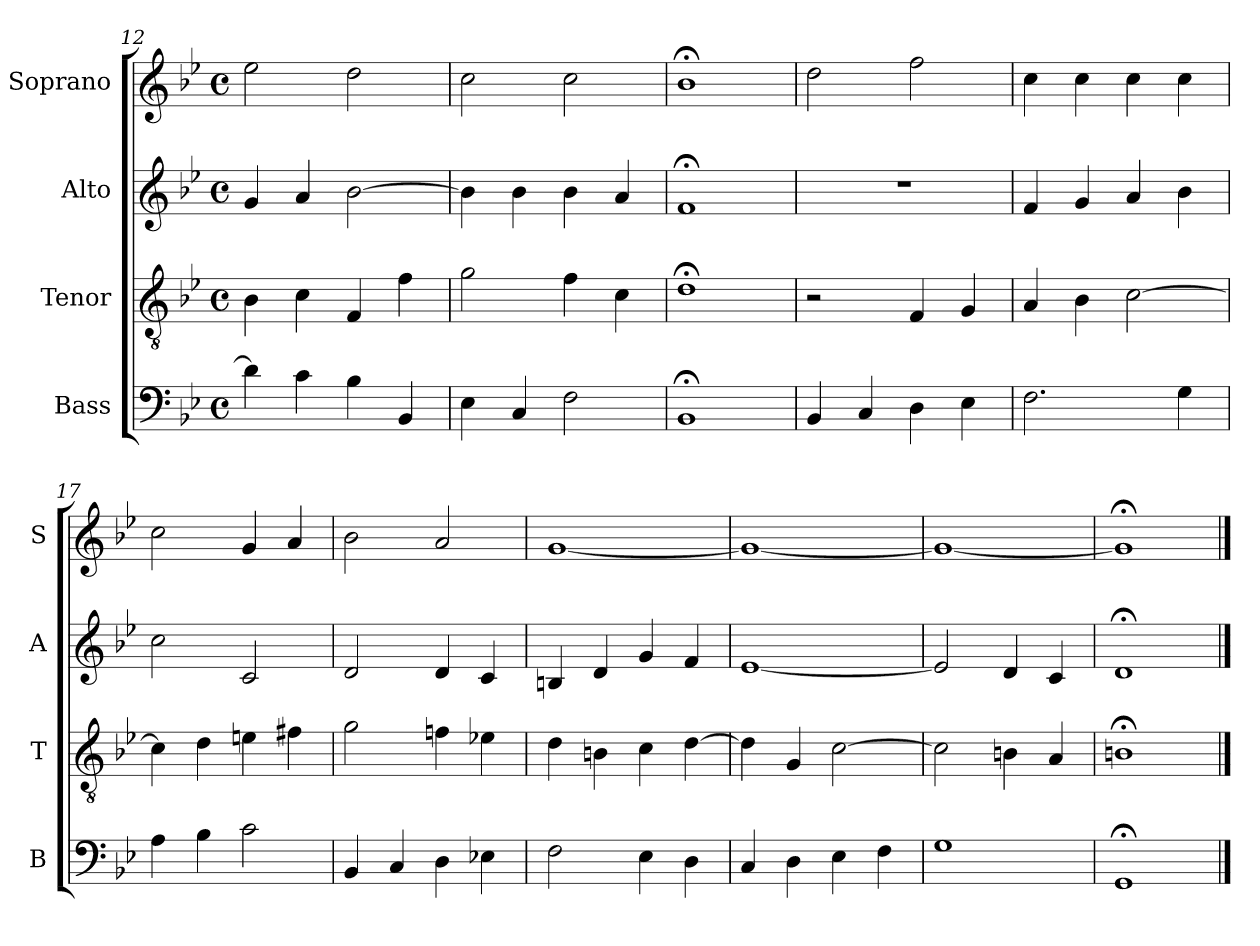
**kern	**kern	**kern	**kern
*part4	*part3	*part2	*part1
*staff4	*staff3	*staff2	*staff1
*I"Bass	*I"Tenor	*I"Alto	*I"Soprano
*I'B	*I'T	*I'A	*I'S
*clefF4	*clefGv2	*clefG2	*clefG2
*k[b-e-]	*k[b-e-]	*k[b-e-]	*k[b-e-]
*g:	*g:	*g:	*g:
*M4/4	*M4/4	*M4/4	*M4/4
*met(c)	*met(c)	*met(c)	*met(c)
=12	=12	=12	=12
4d]	4B-	4g	2ee-
4c	4c	4a	.
4B-	4F	[2b-	2dd
4BB-	4f	.	.
=13	=13	=13	=13
4E-	2g	4b-]	2cc
4C	.	4b-	.
2F	4f	4b-	2cc
.	4c	4a	.
=14	=14	=14	=14
1BB-;<	1d;<	1f;<	1b-;<
=15	=15	=15	=15
4BB-	2r	1r	2dd
4C	.	.	.
4D	4F	.	2ff
4E-	4G	.	.
=16	=16	=16	=16
2.F	4A	4f	4cc
.	4B-	4g	4cc
.	[2c	4a	4cc
4G	.	4b-	4cc
=17	=17	=17	=17
4A	4c]	2cc	2cc
4B-	4d	.	.
2c	4en	2c	4g
.	4f#X	.	4a
=18	=18	=18	=18
4BB-	2g	2d	2b-
4C	.	.	.
4D	4fn	4d	2a
4E-X	4e-X	4c	.
=19	=19	=19	=19
2Fi	4di	4Bni	[1gi
.	4Bn	4d	.
4E-	4c	4g	.
4D	[4d	4f	.
=20	=20	=20	=20
4C	4d]	[1e-	1g_
4D	4G	.	.
4E-	[2c	.	.
4F	.	.	.
=21	=21	=21	=21
1G	2c]	2e-]	1g_
.	4Bn	4d	.
.	4A	4c	.
=22	=22	=22	=22
1GG;<	1Bn;<	1d;<	1g;<]
==	==	==	==
*-	*-	*-	*-
